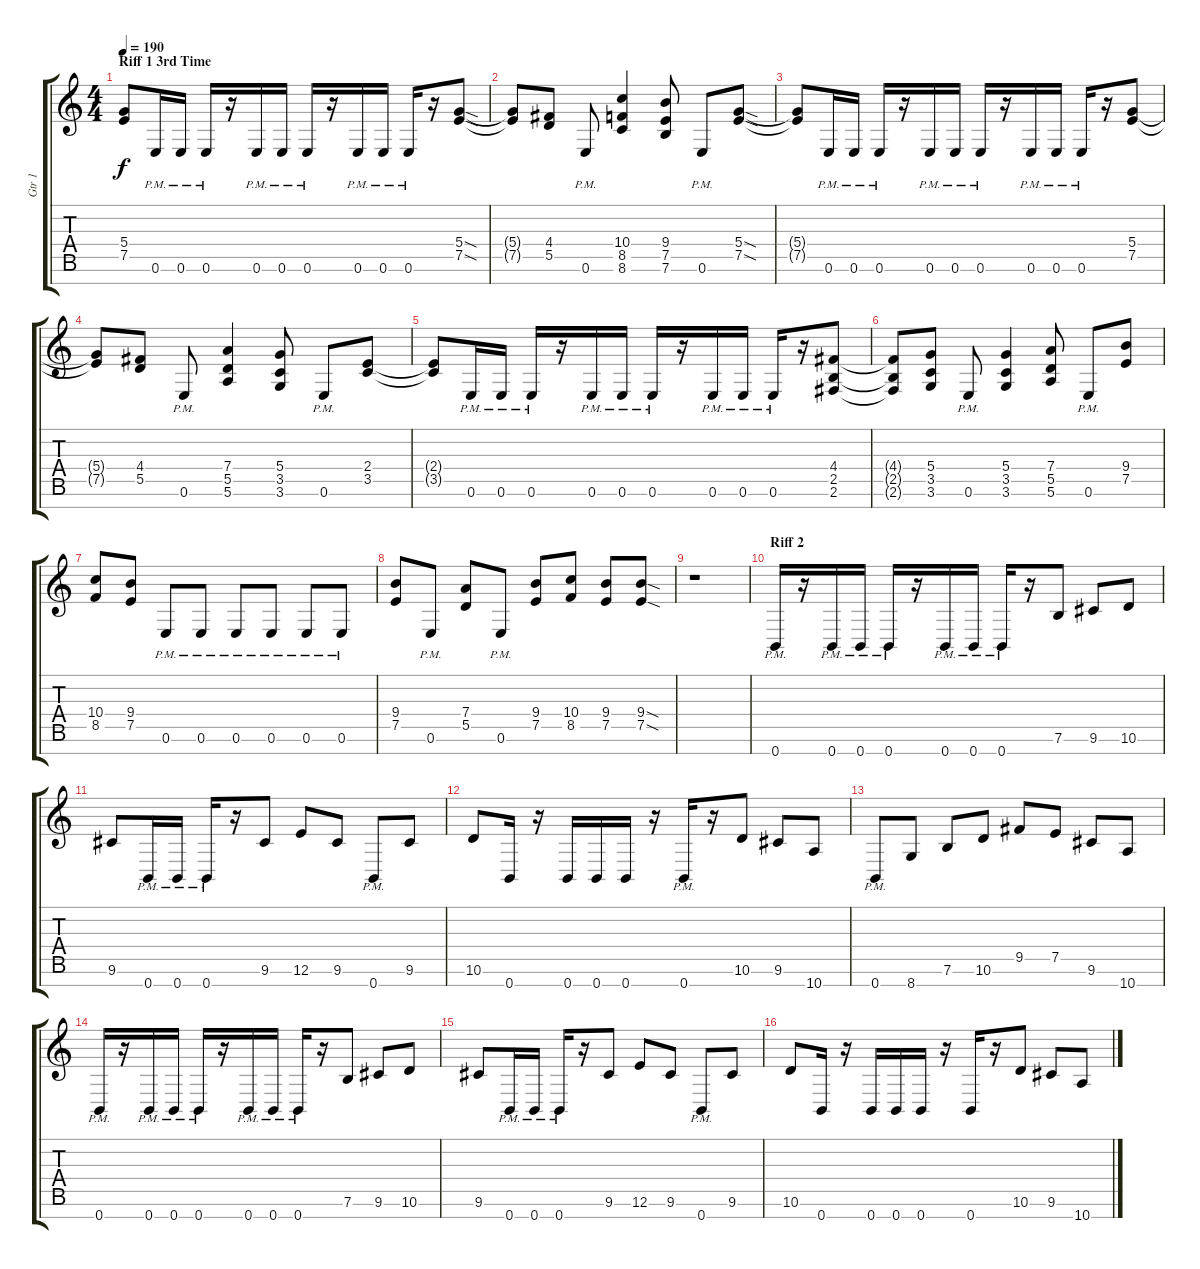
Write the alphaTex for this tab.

\track ("Gtr 1" "Gtr 1") {instrument distortionguitar}
\staff {score tabs}
\tuning (E4 B3 G3 D3 A2 E2 B1) {hide}
\ts (4 4)
\section ("" "Riff 1 3rd Time")
\tempo 190
\clef g2
\ks c
(5.4{t} 7.5{t}).8{dy f} 0.6{pm}.16 0.6{pm}.16 0.6{pm}.16 r.16 0.6{pm}.16 0.6{pm}.16 0.6{pm}.16 r.16 0.6{pm}.16 0.6{pm}.16 0.6{pm}.16 r.16 (5.4{sod} 7.5{sod}).8 |
(5.4{t} 7.5{t}).8 (4.4 5.5).8 0.6{pm}.8 (10.4 8.5 8.6).4 (9.4 7.5 7.6).8 0.6{pm}.8 (5.4{sod} 7.5{sod}).8 |
(5.4{t} 7.5{t}).8 0.6{pm}.16 0.6{pm}.16 0.6{pm}.16 r.16 0.6{pm}.16 0.6{pm}.16 0.6{pm}.16 r.16 0.6{pm}.16 0.6{pm}.16 0.6{pm}.16 r.16 (5.4 7.5).8 |
(5.4{t} 7.5{t}).8 (4.4 5.5).8 0.6{pm}.8 (7.4 5.5 5.6).4 (5.4 3.5 3.6).8 0.6{pm}.8 (2.4 3.5).8 |
(2.4{t} 3.5{t}).8 0.6{pm}.16 0.6{pm}.16 0.6{pm}.16 r.16 0.6{pm}.16 0.6{pm}.16 0.6{pm}.16 r.16 0.6{pm}.16 0.6{pm}.16 0.6{pm}.16 r.16 (4.4 2.5 2.6).8 |
(4.4{t} 2.5{t} 2.6{t}).8 (5.4 3.5 3.6).8 0.6{pm}.8 (5.4 3.5 3.6).4 (7.4 5.5 5.6).8 0.6{pm}.8 (9.4 7.5).8 |
(10.4 8.5).8 (9.4 7.5).8 0.6{pm}.8 0.6{pm}.8 0.6{pm}.8 0.6{pm}.8 0.6{pm}.8 0.6{pm}.8 |
(9.4 7.5).8 0.6{pm}.8 (7.4 5.5).8 0.6{pm}.8 (9.4 7.5).8 (10.4 8.5).8 (9.4 7.5).8 (9.4{sod} 7.5{sod}).8 |
r.1 |
\section ("" "Riff 2")
0.7{pm}.16 r.16 0.7{pm}.16 0.7{pm}.16 0.7{pm}.16 r.16 0.7{pm}.16 0.7{pm}.16 0.7{pm}.16 r.16 7.6.8 9.6.8 10.6.8 |
9.6.8 0.7{pm}.16 0.7{pm}.16 0.7{pm}.16 r.16 9.6.8 12.6.8 9.6.8 0.7{pm}.8 9.6.8 |
10.6.8 0.7.16 r.16 0.7.16 0.7.16 0.7.16 r.16 0.7{pm}.16 r.16 10.6.8 9.6.8 10.7.8 |
0.7{pm}.8 8.7.8 7.6.8 10.6.8 9.5.8 7.5.8 9.6.8 10.7.8 |
0.7{pm}.16 r.16 0.7{pm}.16 0.7{pm}.16 0.7{pm}.16 r.16 0.7{pm}.16 0.7{pm}.16 0.7{pm}.16 r.16 7.6.8 9.6.8 10.6.8 |
9.6.8 0.7{pm}.16 0.7{pm}.16 0.7{pm}.16 r.16 9.6.8 12.6.8 9.6.8 0.7{pm}.8 9.6.8 |
10.6.8 0.7.16 r.16 0.7.16 0.7.16 0.7.16 r.16 0.7.16 r.16 10.6.8 9.6.8 10.7.8
